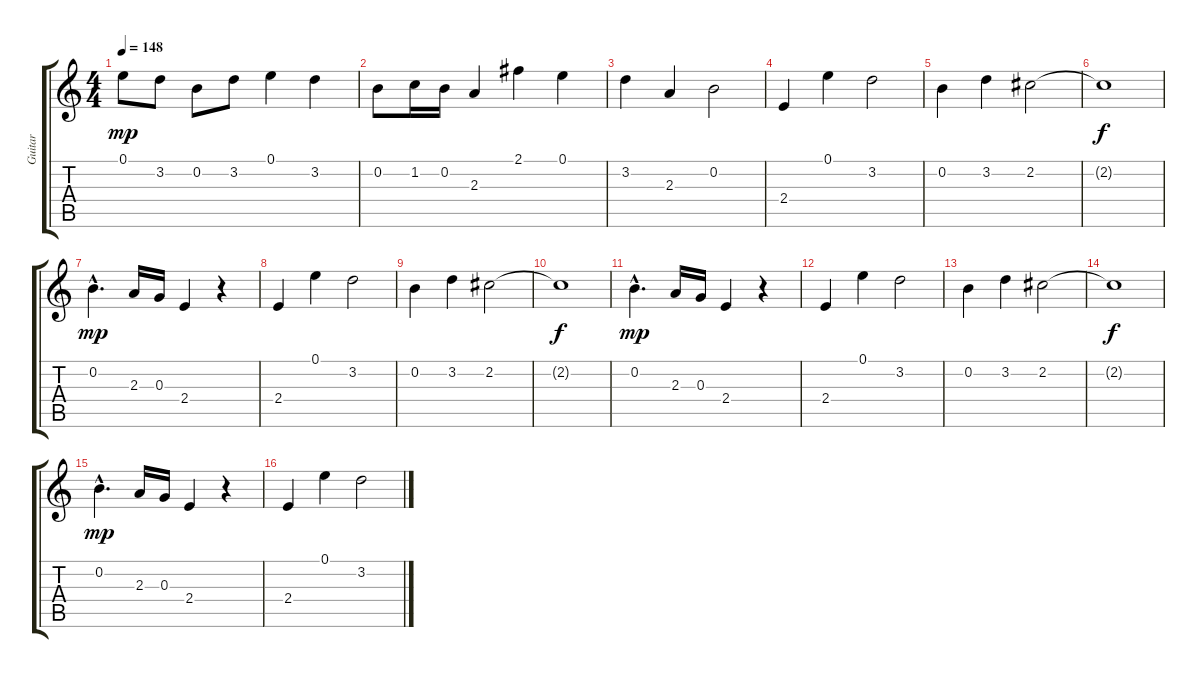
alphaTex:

\track ("Guitar" "Guitar") {instrument distortionguitar}
\staff {score tabs}
\tuning (E4 B3 G3 D3 A2 E2) {hide}
\ts (4 4)
\tempo 148
\clef g2
\ks c
0.1.8{dy mp} 3.2.8 0.2.8 3.2.8 0.1.4 3.2.4 |
0.2.8 1.2.16 0.2.16 2.3.4 2.1.4 0.1.4 |
3.2.4 2.3.4 0.2.2 |
2.4.4 0.1.4 3.2.2 |
0.2.4 3.2.4 2.2.2 |
2.2{t}.1{dy f} |
0.2{hac}.4{d dy mp} 2.3.16 0.3.16 2.4.4 r.4 |
2.4.4 0.1.4 3.2.2 |
0.2.4 3.2.4 2.2.2 |
2.2{t}.1{dy f} |
0.2{hac}.4{d dy mp} 2.3.16 0.3.16 2.4.4 r.4 |
2.4.4 0.1.4 3.2.2 |
0.2.4 3.2.4 2.2.2 |
2.2{t}.1{dy f} |
0.2{hac}.4{d dy mp} 2.3.16 0.3.16 2.4.4 r.4 |
2.4.4 0.1.4 3.2.2
